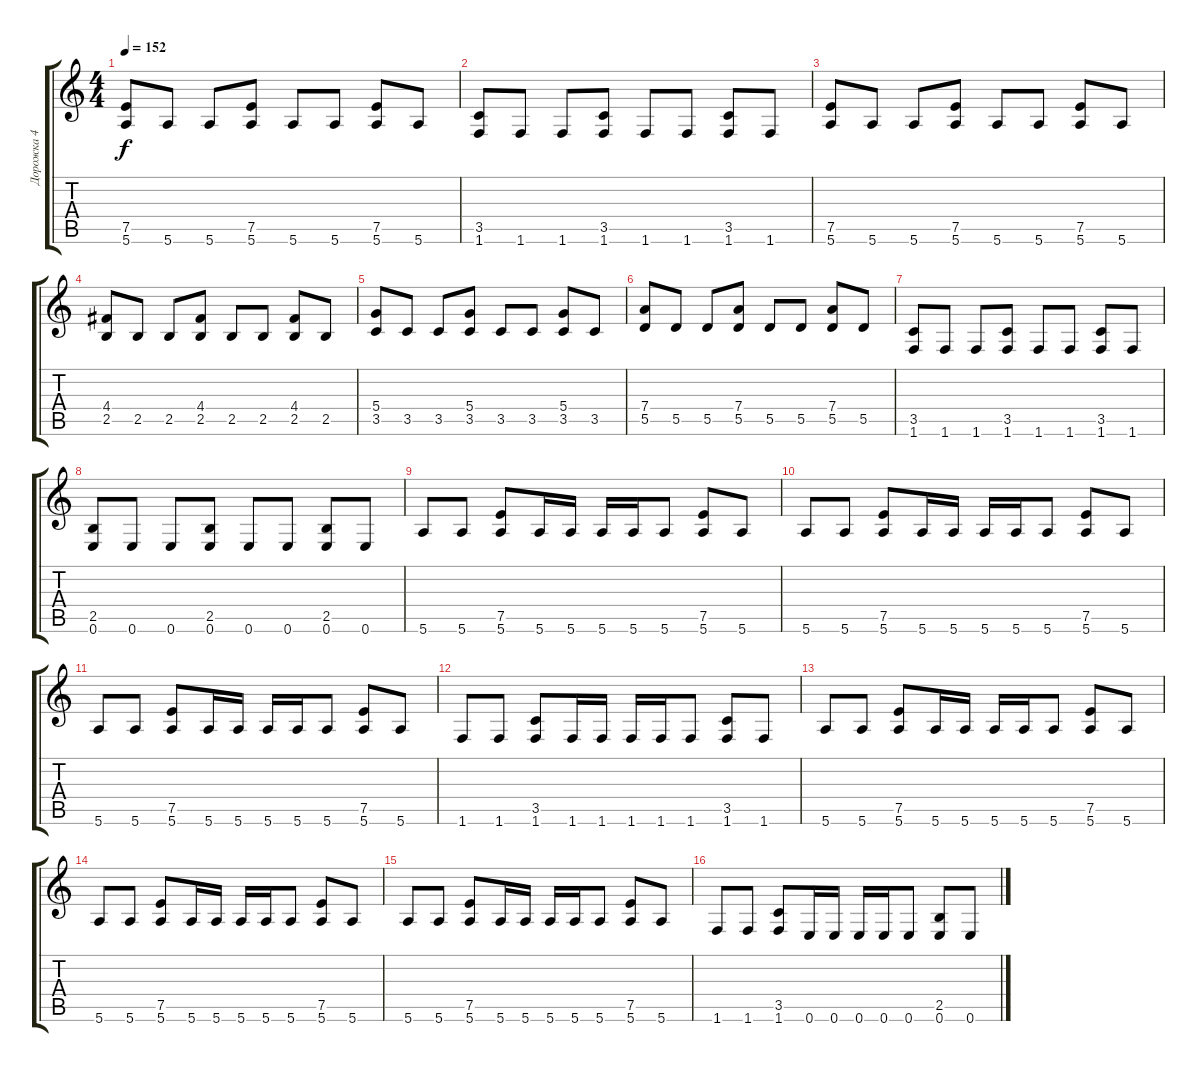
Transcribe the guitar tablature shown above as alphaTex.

\track ("Дорожка 4" "Дорожка 4") {instrument distortionguitar}
\staff {score tabs}
\tuning (E4 B3 G3 D3 A2 E2) {hide}
\ts (4 4)
\tempo 152
\clef g2
\ks c
(7.5 5.6).8{dy f} 5.6.8 5.6.8 (7.5 5.6).8 5.6.8 5.6.8 (7.5 5.6).8 5.6.8 |
(3.5 1.6).8 1.6.8 1.6.8 (3.5 1.6).8 1.6.8 1.6.8 (3.5 1.6).8 1.6.8 |
(7.5 5.6).8 5.6.8 5.6.8 (7.5 5.6).8 5.6.8 5.6.8 (7.5 5.6).8 5.6.8 |
(4.4 2.5).8 2.5.8 2.5.8 (4.4 2.5).8 2.5.8 2.5.8 (4.4 2.5).8 2.5.8 |
(5.4 3.5).8 3.5.8 3.5.8 (5.4 3.5).8 3.5.8 3.5.8 (5.4 3.5).8 3.5.8 |
(7.4 5.5).8 5.5.8 5.5.8 (7.4 5.5).8 5.5.8 5.5.8 (7.4 5.5).8 5.5.8 |
(3.5 1.6).8 1.6.8 1.6.8 (3.5 1.6).8 1.6.8 1.6.8 (3.5 1.6).8 1.6.8 |
(2.5 0.6).8 0.6.8 0.6.8 (2.5 0.6).8 0.6.8 0.6.8 (2.5 0.6).8 0.6.8 |
5.6.8 5.6.8 (7.5 5.6).8 5.6.16 5.6.16 5.6.16 5.6.16 5.6.8 (7.5 5.6).8 5.6.8 |
5.6.8 5.6.8 (7.5 5.6).8 5.6.16 5.6.16 5.6.16 5.6.16 5.6.8 (7.5 5.6).8 5.6.8 |
5.6.8 5.6.8 (7.5 5.6).8 5.6.16 5.6.16 5.6.16 5.6.16 5.6.8 (7.5 5.6).8 5.6.8 |
1.6.8 1.6.8 (3.5 1.6).8 1.6.16 1.6.16 1.6.16 1.6.16 1.6.8 (3.5 1.6).8 1.6.8 |
5.6.8 5.6.8 (7.5 5.6).8 5.6.16 5.6.16 5.6.16 5.6.16 5.6.8 (7.5 5.6).8 5.6.8 |
5.6.8 5.6.8 (7.5 5.6).8 5.6.16 5.6.16 5.6.16 5.6.16 5.6.8 (7.5 5.6).8 5.6.8 |
5.6.8 5.6.8 (7.5 5.6).8 5.6.16 5.6.16 5.6.16 5.6.16 5.6.8 (7.5 5.6).8 5.6.8 |
1.6.8 1.6.8 (3.5 1.6).8 0.6.16 0.6.16 0.6.16 0.6.16 0.6.8 (2.5 0.6).8 0.6.8
